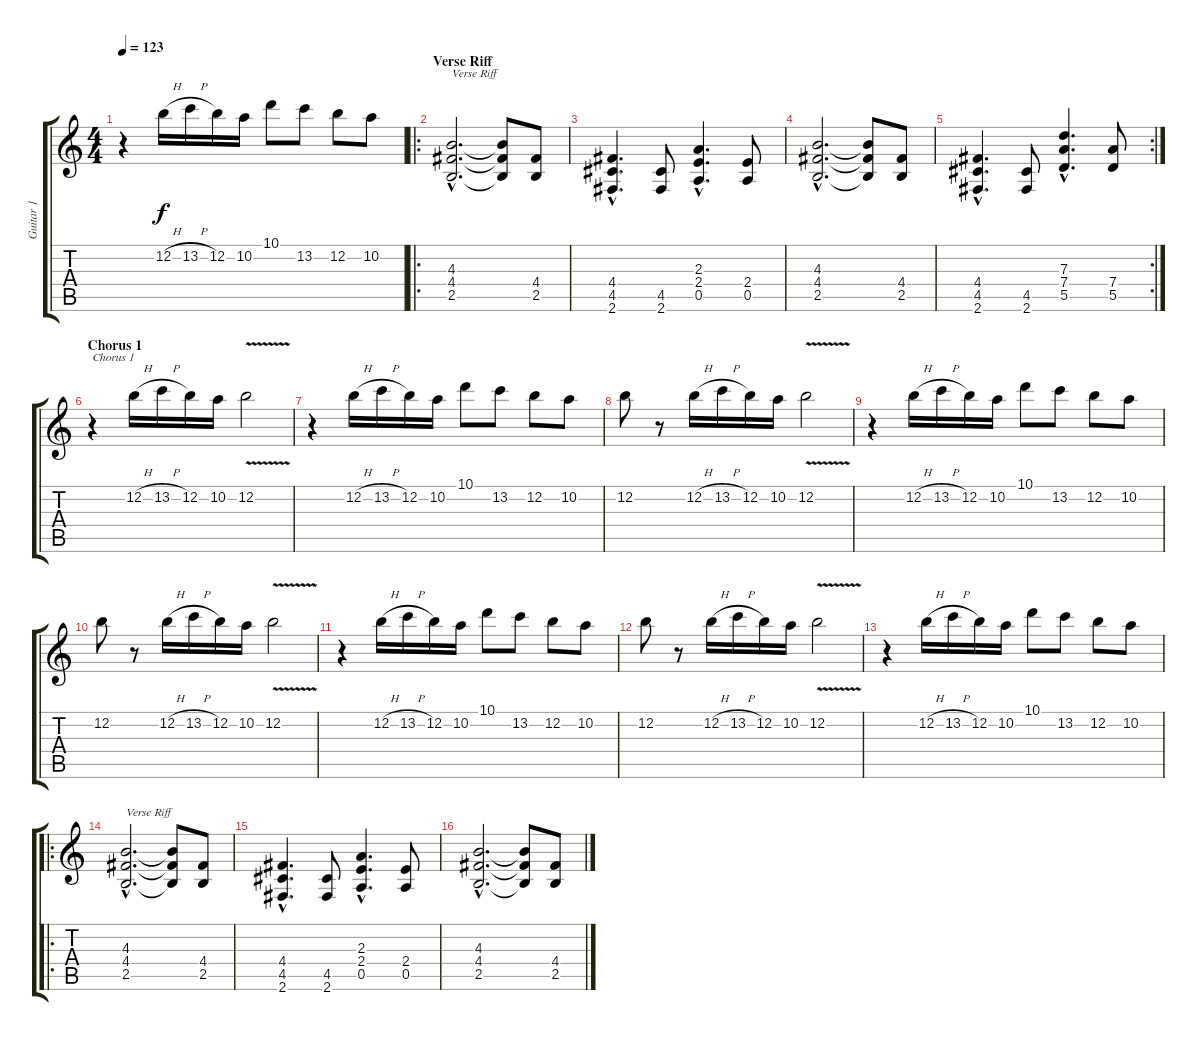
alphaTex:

\track ("Guitar 1" "Guitar 1") {instrument overdrivenguitar}
\staff {score tabs}
\tuning (E4 B3 G3 D3 A2 E2) {hide}
\ts (4 4)
\tempo 123
\clef g2
\ks c
r.4{dy f} 12.2{h}.16 13.2{h}.16 12.2.16 10.2.16 10.1.8 13.2.8 12.2.8 10.2.8 |
\ro
\section ("" "Verse Riff")
(4.3{hac} 4.4{hac} 2.5{hac}).2{d txt "Verse Riff"} (4.3{t} 4.4{t} 2.5{t}).8 (4.4 2.5).8 |
(4.4{hac} 4.5{hac} 2.6{hac}).4{d} (4.5 2.6).8 (2.3{hac} 2.4{hac} 0.5{hac}).4{d} (2.4 0.5).8 |
(4.3{hac} 4.4{hac} 2.5{hac}).2{d} (4.3{t} 4.4{t} 2.5{t}).8 (4.4 2.5).8 |
\rc 2
(4.4{hac} 4.5{hac} 2.6{hac}).4{d} (4.5 2.6).8 (7.3{hac} 7.4{hac} 5.5{hac}).4{d} (7.4 5.5).8 |
\section ("" "Chorus 1")
r.4{txt "Chorus 1"} 12.2{h}.16 13.2{h}.16 12.2.16 10.2.16 12.2{v}.2 |
r.4 12.2{h}.16 13.2{h}.16 12.2.16 10.2.16 10.1.8 13.2.8 12.2.8 10.2.8 |
12.2.8 r.8 12.2{h}.16 13.2{h}.16 12.2.16 10.2.16 12.2{v}.2 |
r.4 12.2{h}.16 13.2{h}.16 12.2.16 10.2.16 10.1.8 13.2.8 12.2.8 10.2.8 |
12.2.8 r.8 12.2{h}.16 13.2{h}.16 12.2.16 10.2.16 12.2{v}.2 |
r.4 12.2{h}.16 13.2{h}.16 12.2.16 10.2.16 10.1.8 13.2.8 12.2.8 10.2.8 |
12.2.8 r.8 12.2{h}.16 13.2{h}.16 12.2.16 10.2.16 12.2{v}.2 |
r.4 12.2{h}.16 13.2{h}.16 12.2.16 10.2.16 10.1.8 13.2.8 12.2.8 10.2.8 |
\ro
(4.3{hac} 4.4{hac} 2.5{hac}).2{d txt "Verse Riff"} (4.3{t} 4.4{t} 2.5{t}).8 (4.4 2.5).8 |
(4.4{hac} 4.5{hac} 2.6{hac}).4{d} (4.5 2.6).8 (2.3{hac} 2.4{hac} 0.5{hac}).4{d} (2.4 0.5).8 |
(4.3{hac} 4.4{hac} 2.5{hac}).2{d} (4.3{t} 4.4{t} 2.5{t}).8 (4.4 2.5).8
